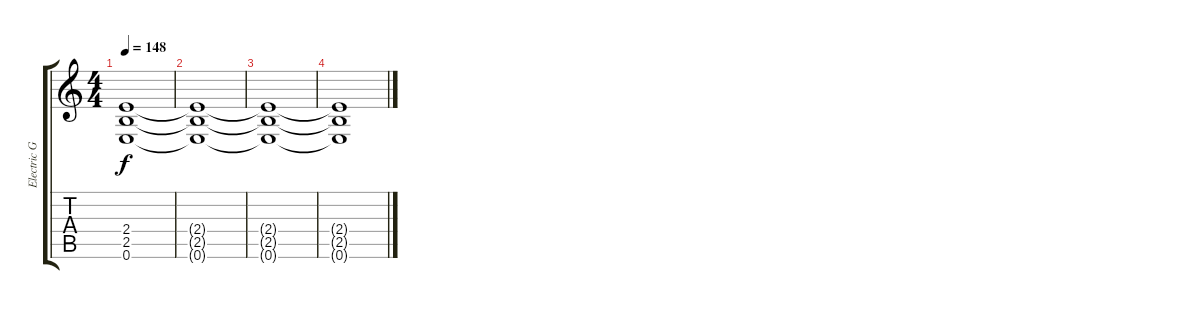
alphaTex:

\track ("Electric Guitar" "Electric G") {instrument distortionguitar}
\staff {score tabs}
\tuning (E4 B3 G3 D3 A2 E2) {hide}
\ts (4 4)
\tempo 148
\clef g2
\ks c
(2.4 2.5 0.6).1{dy f} |
(2.4{t} 2.5{t} 0.6{t}).1 |
(2.4{t} 2.5{t} 0.6{t}).1{volume 0} |
(2.4{t} 2.5{t} 0.6{t}).1
